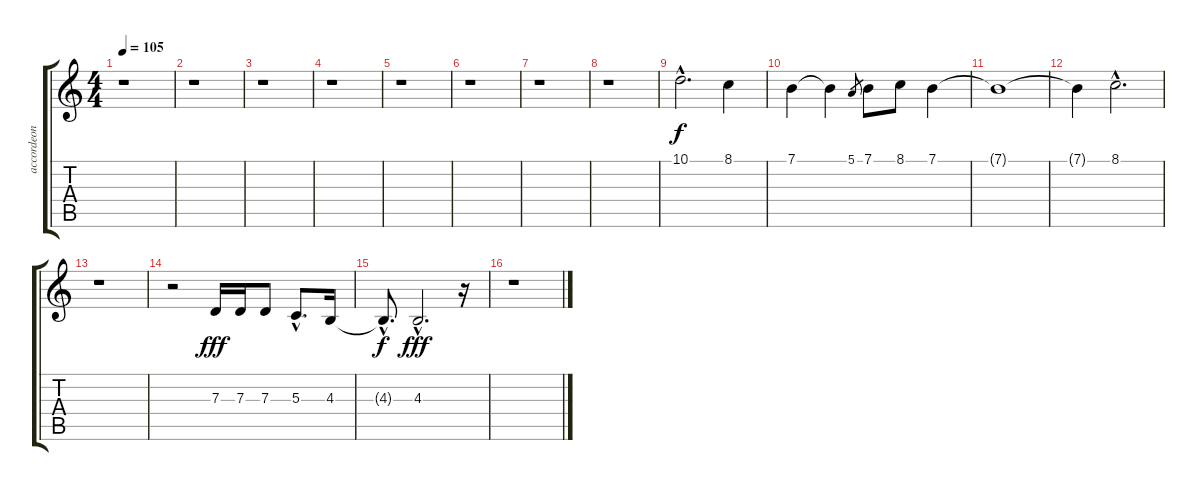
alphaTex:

\track ("accordeon" "accordeon") {instrument accordion}
\staff {score tabs}
\tuning (E4 B3 G3 D3 A2 E2) {hide}
\ts (4 4)
\tempo 105
\clef g2
\ks c
r.1{dy f} |
r.1 |
r.1 |
r.1 |
r.1 |
r.1 |
r.1 |
r.1 |
10.1{hac}.2{d} 8.1.4 |
7.1.4 7.1{t}.4 5.1.8{gr} 7.1.8 8.1.8 7.1.4 |
7.1{t}.1 |
7.1{t}.4 8.1{hac}.2{d} |
r.1 |
r.2 7.3.16{dy fff} 7.3.16 7.3.8 5.3{hac}.8{d} 4.3.16 |
4.3{hac t}.8{d dy f} 4.3{hac}.2{d dy fff} r.16 |
r.1
